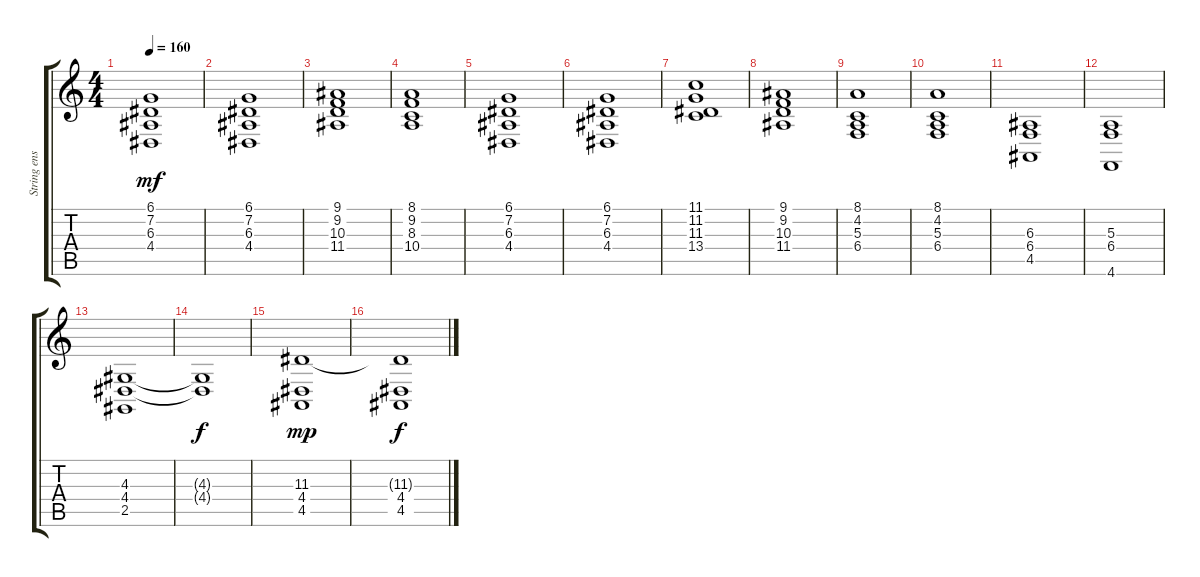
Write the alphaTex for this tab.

\track ("String ensemble" "String ens") {instrument stringensemble1}
\staff {score tabs}
\tuning (Db4 Ab3 E3 B2 Gb2 Db2) {hide}
\ts (4 4)
\tempo 160
\clef g2
\ks c
(6.1 7.2 6.3 4.4).1{dy mf} |
(6.1 7.2 6.3 4.4).1 |
(9.1 9.2 10.3 11.4).1 |
(8.1 9.2 8.3 10.4).1 |
(6.1 7.2 6.3 4.4).1 |
(6.1 7.2 6.3 4.4).1 |
(11.1 11.2 11.3 13.4).1 |
(9.1 9.2 10.3 11.4).1 |
(8.1 4.2 5.3 6.4).1 |
(8.1 4.2 5.3 6.4).1 |
(6.3 6.4 4.5).1 |
(5.3 6.4 4.6).1 |
(4.3 4.4 2.5).1 |
(4.3{t} 4.4{t}).1{dy f} |
(11.3 4.4 4.5).1{dy mp} |
(11.3{t} 4.4 4.5).1{dy f}
